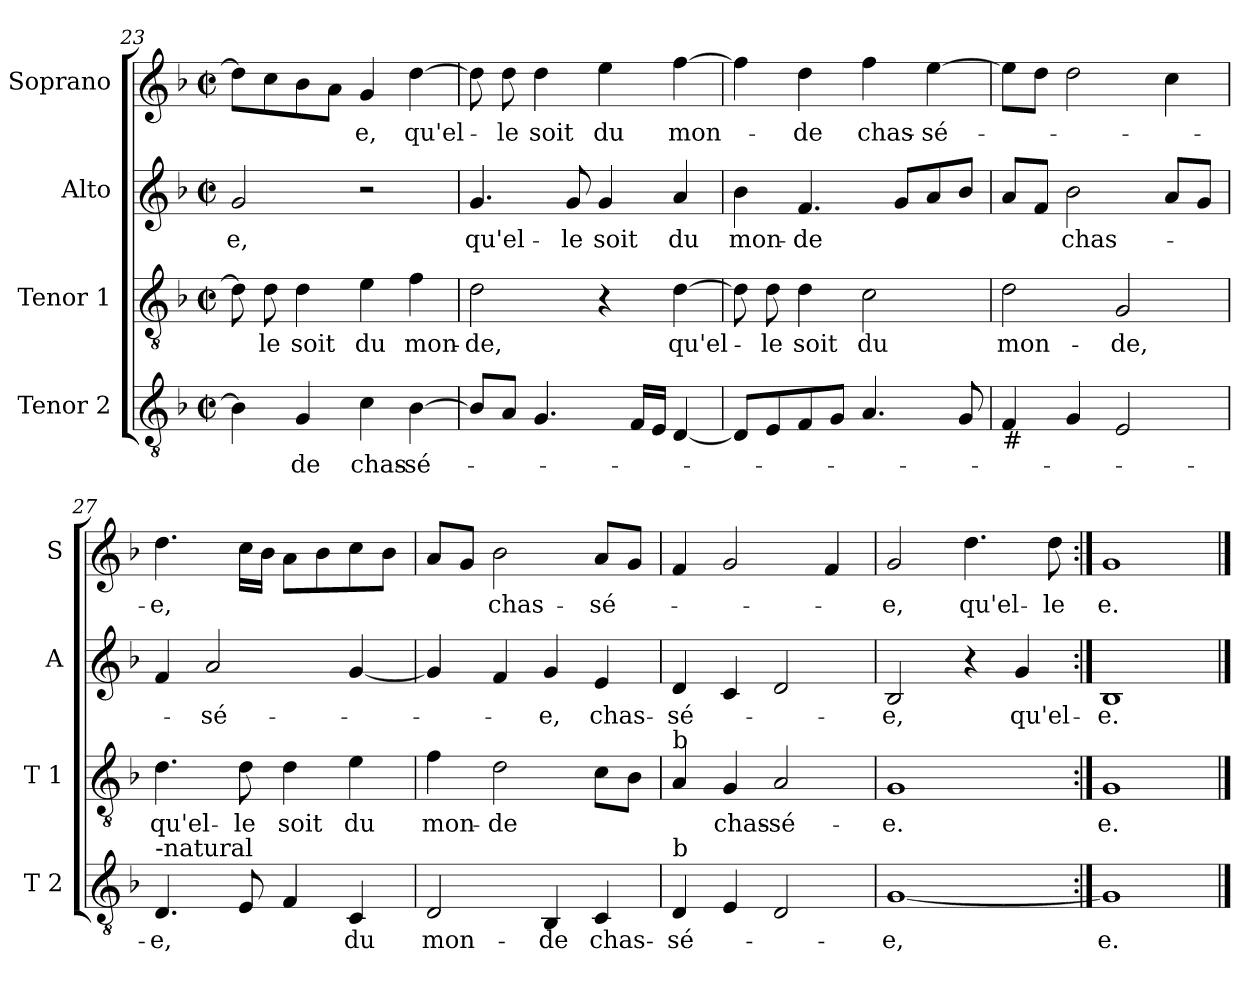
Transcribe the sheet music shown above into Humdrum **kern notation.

**kern	**text	**kern	**text	**kern	**text	**kern	**text
*part4	*part4	*part3	*part3	*part2	*part2	*part1	*part1
*staff4	*staff4	*staff3	*staff3	*staff2	*staff2	*staff1	*staff1
*I"Tenor 2	*	*I"Tenor 1	*	*I"Alto	*	*I"Soprano	*
*I'T 2	*	*I'T 1	*	*I'A	*	*I'S	*
*clefGv2	*	*clefGv2	*	*clefG2	*	*clefG2	*
*k[b-]	*	*k[b-]	*	*k[b-]	*	*k[b-]	*
*M2/2	*	*M2/2	*	*M2/2	*	*M2/2	*
*met(c|)	*	*met(c|)	*	*met(c|)	*	*met(c|)	*
=23	=23	=23	=23	=23	=23	=23	=23
!	!	!	!	!	!LO:LY:b	!	!
4B-\]	.	8d\]	.	2g/	-e,	8ddL]	.
!	!	!	!LO:LY:b	!	!	!	!
.	.	8d\	-le	.	.	8cc	.
!	!LO:LY:b	!	!LO:LY:b	!	!	!	!
4G/	-de	4d\	soit	.	.	8b-	.
.	.	.	.	.	.	8aJ	.
!	!LO:LY:b	!	!LO:LY:b	!	!	!	!LO:LY:b
4c\	chas-	4e\	du	2r	.	4g/	-e,
!	!LO:LY:b	!	!LO:LY:b	!	!	!	!LO:LY:b
[4B-\	-sé-	4f\	mon-	.	.	[4dd\	qu'el-
!!LO:PB:g=z
=24	=24	=24	=24	=24	=24	=24	=24
!	!	!	!LO:LY:b	!	!LO:LY:b	!	!
8B-L]	.	2d\	-de,	4.g/	qu'el-	8dd\]	.
!	!	!	!	!	!	!	!LO:LY:b
8AJ	.	.	.	.	.	8dd\	-le
!	!	!	!	!	!	!	!LO:LY:b
4.G/	.	.	.	.	.	4dd\	soit
!	!	!	!	!	!LO:LY:b	!	!
.	.	.	.	8g/	-le	.	.
!	!	!	!	!	!LO:LY:b	!	!LO:LY:b
.	.	4r	.	4g/	soit	4ee\	du
16FLL	.	.	.	.	.	.	.
16EJJ	.	.	.	.	.	.	.
!	!	!	!LO:LY:b	!	!LO:LY:b	!	!LO:LY:b
[4D/	.	[4d\	qu'el-	4a/	du	[4ff\	mon-
=25	=25	=25	=25	=25	=25	=25	=25
!	!	!	!	!	!LO:LY:b	!	!
8DL]	.	8d\]	.	4b-\	mon-	4ff\]	.
!	!	!	!LO:LY:b	!	!	!	!
8E	.	8d\	-le	.	.	.	.
!	!	!	!LO:LY:b	!	!LO:LY:b	!	!LO:LY:b
8F	.	4d\	soit	4.f/	-de	4dd\	-de
8GJ	.	.	.	.	.	.	.
!	!	!	!LO:LY:b	!	!	!	!LO:LY:b
4.A/	.	2c\	du	.	.	4ff\	chas-
.	.	.	.	8gL	.	.	.
!	!	!	!	!	!	!	!LO:LY:b
.	.	.	.	8a	.	[4ee\	-sé-
8G/	.	.	.	8b-J	.	.	.
=26	=26	=26	=26	=26	=26	=26	=26
!LO:TX:b:t=#	!	!	!	!	!	!	!
!	!	!	!LO:LY:b	!	!	!	!
4F/	.	2d\	mon-	8aL	.	8eeL]	.
.	.	.	.	8fJ	.	8ddJ	.
!	!	!	!	!	!LO:LY:b	!	!
4G/	.	.	.	2b-\	chas-	2dd\	.
!	!	!	!LO:LY:b	!	!	!	!
2E/	.	2G/	-de,	.	.	.	.
.	.	.	.	8aL	.	4cc\	.
.	.	.	.	8gJ	.	.	.
=27	=27	=27	=27	=27	=27	=27	=27
!LO:TX:a:t=-natural	!	!	!	!	!	!	!
!	!LO:LY:b	!	!LO:LY:b	!	!	!	!LO:LY:b
4.D/	-e,	4.d\	qu'el-	4f/	.	4.dd\	-e,
!	!	!	!	!	!LO:LY:b	!	!
.	.	.	.	2a/	-sé-	.	.
!	!	!	!LO:LY:b	!	!	!	!
8E/	.	8d\	-le	.	.	16ccLL	.
.	.	.	.	.	.	16b-JJ	.
!	!	!	!LO:LY:b	!	!	!	!
4F/	.	4d\	soit	.	.	8aL	.
.	.	.	.	.	.	8b-	.
!	!LO:LY:b	!	!LO:LY:b	!	!	!	!
4C/	du	4e\	du	[4g/	.	8cc	.
.	.	.	.	.	.	8b-J	.
!!LO:LB:g=z
=28	=28	=28	=28	=28	=28	=28	=28
!	!LO:LY:b	!	!LO:LY:b	!	!	!	!
2D/	mon-	4f\	mon-	4g/]	.	8aL	.
.	.	.	.	.	.	8gJ	.
!	!	!	!LO:LY:b	!	!	!	!LO:LY:b
.	.	2d\	-de	4f/	.	2b-\	chas-
!	!LO:LY:b	!	!	!	!LO:LY:b	!	!
4BB-/	-de	.	.	4g/	-e,	.	.
!	!LO:LY:b	!	!	!	!LO:LY:b	!	!LO:LY:b
4C/	chas-	8cL	.	4e/	chas-	8aL	-sé-
.	.	8B-J	.	.	.	8gJ	.
=29	=29	=29	=29	=29	=29	=29	=29
!	!	!LO:TX:a:t=b	!	!	!	!	!
!LO:TX:a:t=b	!	!	!	!	!	!	!
!	!LO:LY:b	!	!	!	!LO:LY:b	!	!
4D/	-sé-	4A/	.	4d/	-sé-	4f/	.
!	!	!	!LO:LY:b	!	!	!	!
4E/	.	4G/	chas-	4c/	.	2g/	.
!	!	!	!LO:LY:b	!	!	!	!
2D/	.	2A/	-sé-	2d/	.	.	.
.	.	.	.	.	.	4f/	.
=30	=30	=30	=30	=30	=30	=30	=30
!	!LO:LY:b	!	!LO:LY:b	!	!LO:LY:b	!	!LO:LY:b
[1G	-e,	1G	-e.	2B-/	-e,	2g/	-e,
!	!	!	!	!	!	!	!LO:LY:b
.	.	.	.	4r	.	4.dd\	qu'el-
!	!	!	!	!	!LO:LY:b	!	!
.	.	.	.	4g/	qu'el-	.	.
!	!	!	!	!	!	!	!LO:LY:b
.	.	.	.	.	.	8dd\	-le
=31:|!	=31:|!	=31:|!	=31:|!	=31:|!	=31:|!	=31:|!	=31:|!
!	!LO:LY:b	!	!LO:LY:b	!	!LO:LY:b	!	!LO:LY:b
1G]	e.	1G	e.	1B-	-e.	1g	e.
==	==	==	==	==	==	==	==
*-	*-	*-	*-	*-	*-	*-	*-
